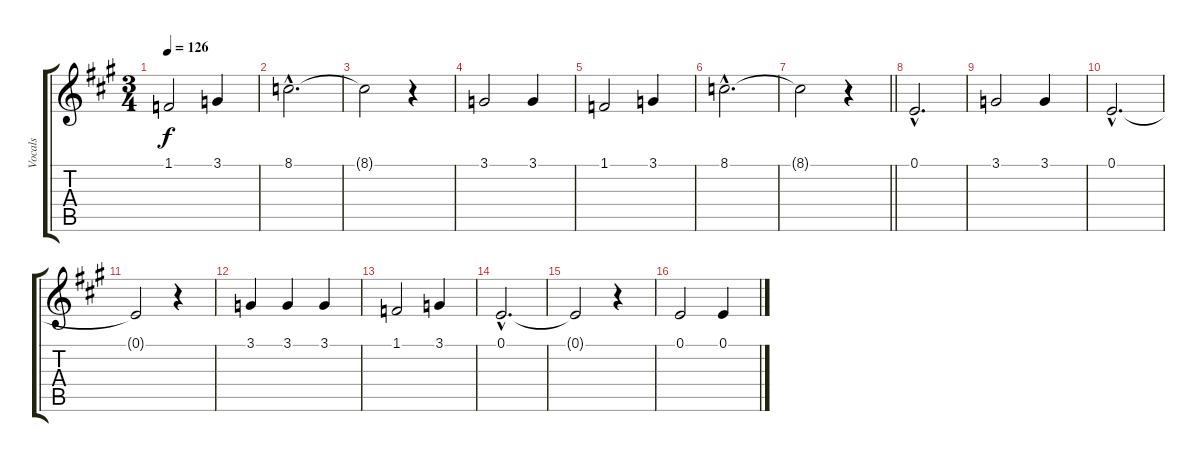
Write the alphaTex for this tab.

\track ("Vocals" "Vocals") {instrument stringensemble1}
\staff {score tabs}
\tuning (E4 B3 G3 D3 A2 E2) {hide}
\ts (3 4)
\tempo 126
\clef g2
\ks f#minor
1.1.2{dy f} 3.1.4 |
8.1{hac}.2{d} |
8.1{t}.2 r.4 |
3.1.2 3.1.4 |
1.1.2 3.1.4 |
8.1{hac}.2{d} |
\barLineRight lightlight
8.1{t}.2 r.4 |
0.1{hac}.2{d volume 13} |
3.1.2 3.1.4 |
0.1{hac}.2{d} |
0.1{t}.2 r.4 |
3.1.4 3.1.4 3.1.4 |
1.1.2 3.1.4 |
0.1{hac}.2{d} |
0.1{t}.2 r.4 |
0.1.2 0.1.4
